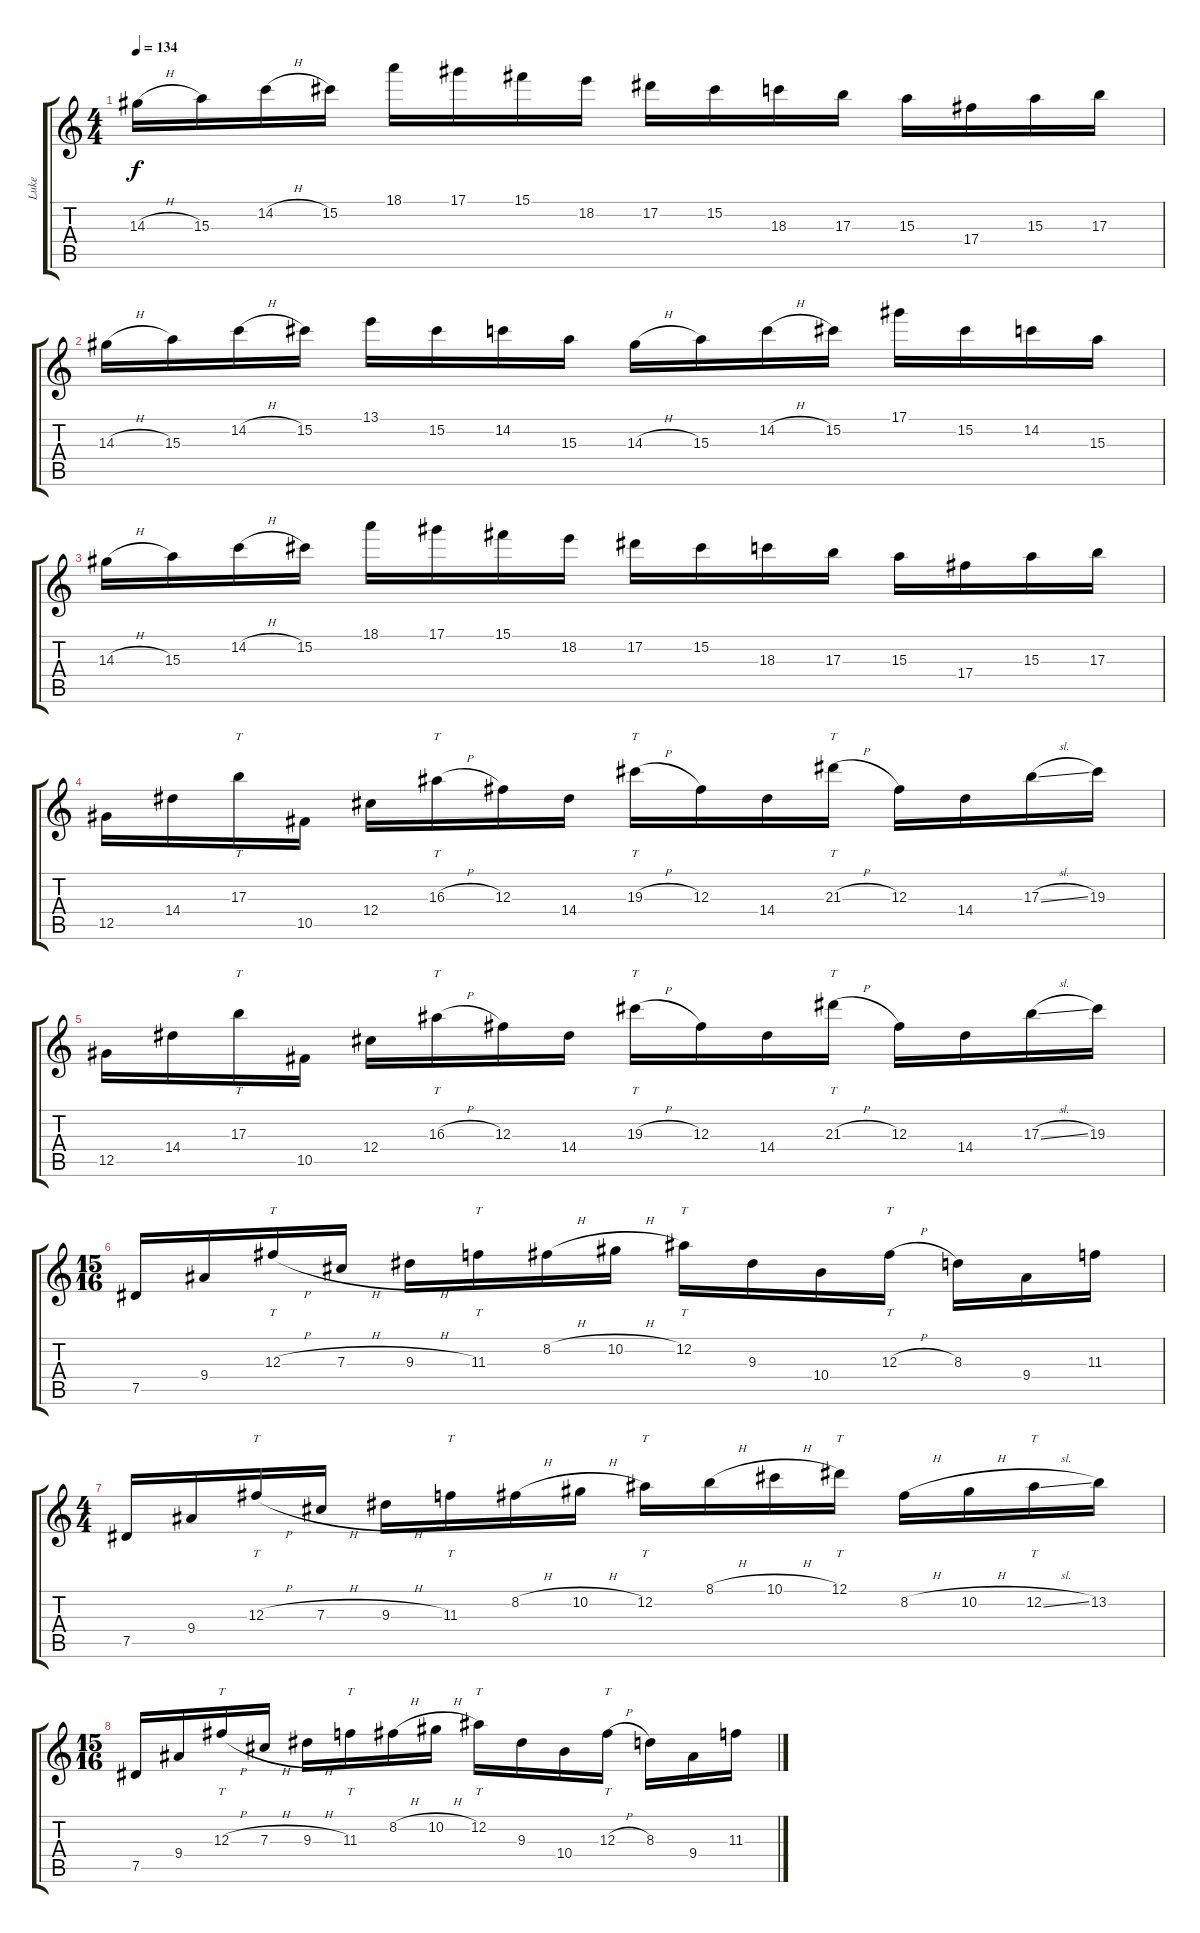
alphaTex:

\track ("Luke" "Luke") {instrument overdrivenguitar}
\staff {score tabs}
\tuning (Eb4 Bb3 Gb3 Db3 Ab2 Eb2) {hide}
\ts (4 4)
\tempo 134
\clef g2
\ks c
14.3{h}.16{dy f} 15.3.16 14.2{h}.16 15.2.16 18.1.16 17.1.16 15.1.16 18.2.16 17.2.16 15.2.16 18.3.16 17.3.16 15.3.16 17.4.16 15.3.16 17.3.16 |
14.3{h}.16 15.3.16 14.2{h}.16 15.2.16 13.1.16 15.2.16 14.2.16 15.3.16 14.3{h}.16 15.3.16 14.2{h}.16 15.2.16 17.1.16 15.2.16 14.2.16 15.3.16 |
14.3{h}.16 15.3.16 14.2{h}.16 15.2.16 18.1.16 17.1.16 15.1.16 18.2.16 17.2.16 15.2.16 18.3.16 17.3.16 15.3.16 17.4.16 15.3.16 17.3.16 |
12.5.16 14.4.16 17.3.16{tt} 10.5.16 12.4.16 16.3{h}.16{tt} 12.3.16 14.4.16 19.3{h}.16{tt} 12.3.16 14.4.16 21.3{h}.16{tt} 12.3.16 14.4.16 17.3{sl}.16 19.3.16 |
12.5.16 14.4.16 17.3.16{tt} 10.5.16 12.4.16 16.3{h}.16{tt} 12.3.16 14.4.16 19.3{h}.16{tt} 12.3.16 14.4.16 21.3{h}.16{tt} 12.3.16 14.4.16 17.3{sl}.16 19.3.16 |
\ts (15 16)
7.5.16 9.4.16 12.3{h}.16{tt} 7.3{h}.16 9.3{h}.16 11.3.16{tt} 8.2{h}.16 10.2{h}.16 12.2.16{tt} 9.3.16 10.4.16 12.3{h}.16{tt} 8.3.16 9.4.16 11.3.16 |
\ts (4 4)
7.5.16 9.4.16 12.3{h}.16{tt} 7.3{h}.16 9.3{h}.16 11.3.16{tt} 8.2{h}.16 10.2{h}.16 12.2.16{tt} 8.1{h}.16 10.1{h}.16 12.1.16{tt} 8.2{h}.16 10.2{h}.16 12.2{sl}.16{tt} 13.2.16 |
\ts (15 16)
7.5.16 9.4.16 12.3{h}.16{tt} 7.3{h}.16 9.3{h}.16 11.3.16{tt} 8.2{h}.16 10.2{h}.16 12.2.16{tt} 9.3.16 10.4.16 12.3{h}.16{tt} 8.3.16 9.4.16 11.3.16
